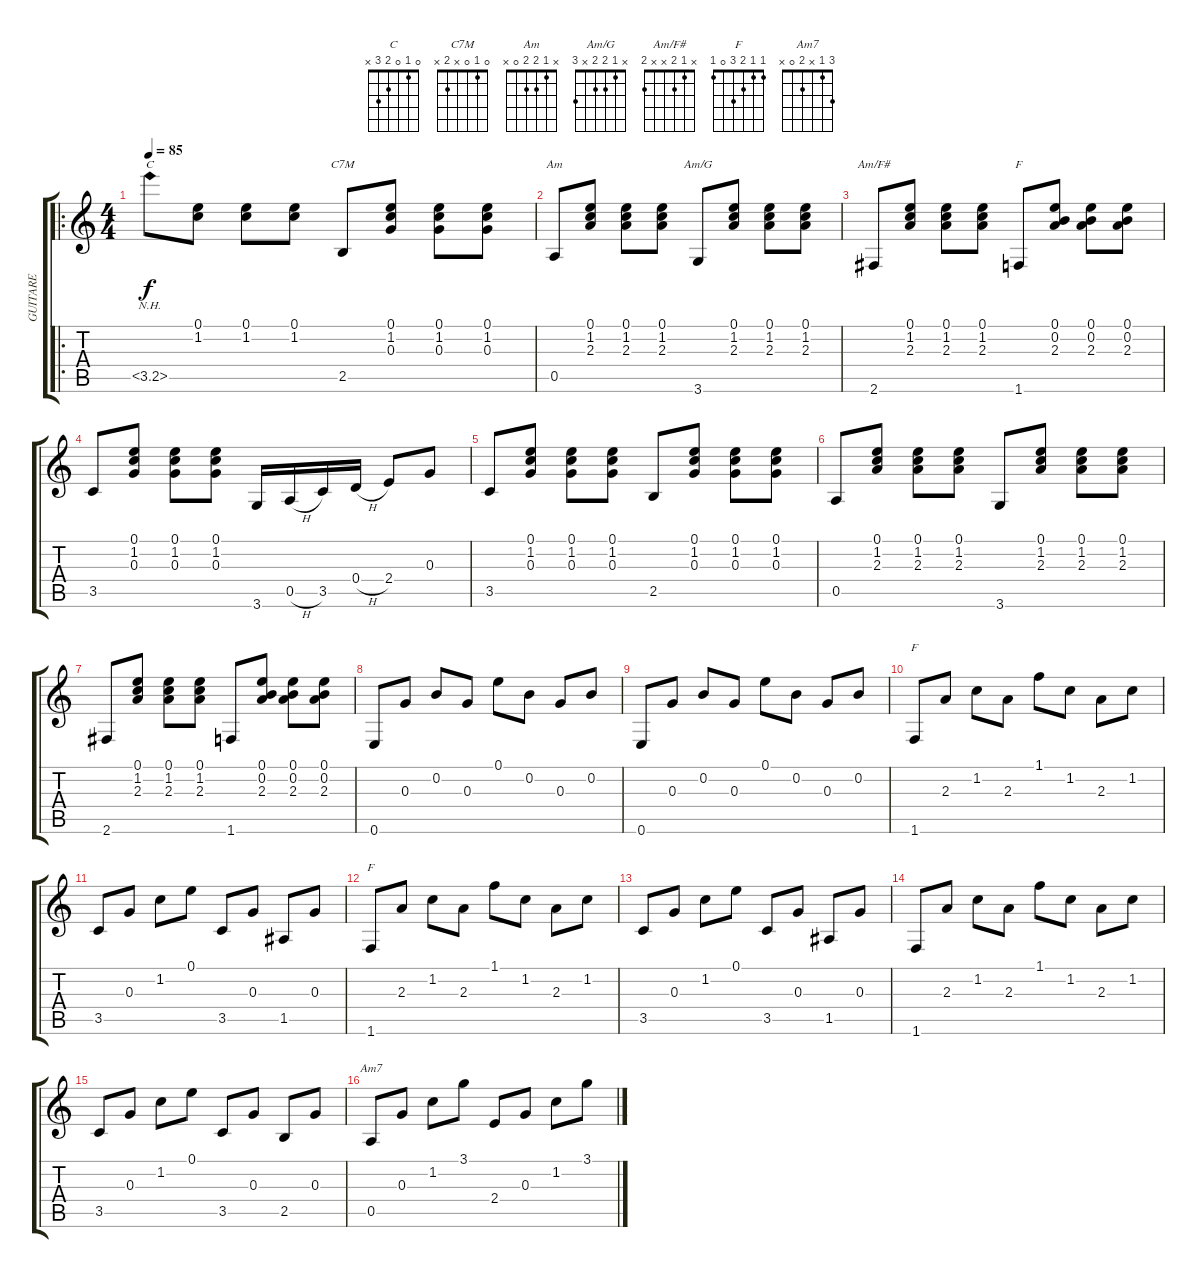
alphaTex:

\track ("GUITARE" "GUITARE") {instrument acousticguitarnylon}
\staff {score tabs}
\tuning (E4 B3 G3 D3 A2 E2) {hide}
\chord ("C" 0 1 0 2 3 x)
\chord ("C7M" 0 1 0 x 2 x)
\chord ("Am" x 1 2 2 0 x)
\chord ("Am/G" x 1 2 2 x 3)
\chord ("Am/F#" x 1 2 x x 2)
\chord ("F" x x 2 x x 1)
\chord ("F" 1 1 2 3 3 1)
\chord ("F" 1 1 2 3 0 1)
\chord ("Am7" 3 1 x 2 0 x)
\ro
\ts (4 4)
\tempo 85
\clef g2
\ks c
3.5{nh}.8{ch "C" dy f instrument acousticguitarnylon} (0.1 1.2).8 (0.1 1.2).8 (0.1 1.2).8 2.5.8{ch "C7M"} (0.1 1.2 0.3).8 (0.1 1.2 0.3).8 (0.1 1.2 0.3).8 |
0.5.8{ch "Am"} (0.1 1.2 2.3).8 (0.1 1.2 2.3).8 (0.1 1.2 2.3).8 3.6.8{ch "Am/G"} (0.1 1.2 2.3).8 (0.1 1.2 2.3).8 (0.1 1.2 2.3).8 |
2.6.8{ch "Am/F#"} (0.1 1.2 2.3).8 (0.1 1.2 2.3).8 (0.1 1.2 2.3).8 1.6.8{ch "F"} (0.1 0.2 2.3).8 (0.1 0.2 2.3).8 (0.1 0.2 2.3).8 |
3.5.8 (0.1 1.2 0.3).8 (0.1 1.2 0.3).8 (0.1 1.2 0.3).8 3.6.16 0.5{h}.16 3.5.16 0.4{h}.16 2.4.8 0.3.8 |
3.5.8 (0.1 1.2 0.3).8 (0.1 1.2 0.3).8 (0.1 1.2 0.3).8 2.5.8 (0.1 1.2 0.3).8 (0.1 1.2 0.3).8 (0.1 1.2 0.3).8 |
0.5.8 (0.1 1.2 2.3).8 (0.1 1.2 2.3).8 (0.1 1.2 2.3).8 3.6.8 (0.1 1.2 2.3).8 (0.1 1.2 2.3).8 (0.1 1.2 2.3).8 |
2.6.8 (0.1 1.2 2.3).8 (0.1 1.2 2.3).8 (0.1 1.2 2.3).8 1.6.8 (0.1 0.2 2.3).8 (0.1 0.2 2.3).8 (0.1 0.2 2.3).8 |
0.6.8 0.3.8 0.2.8 0.3.8 0.1.8 0.2.8 0.3.8 0.2.8 |
0.6.8 0.3.8 0.2.8 0.3.8 0.1.8 0.2.8 0.3.8 0.2.8 |
1.6.8{ch "F"} 2.3.8 1.2.8 2.3.8 1.1.8 1.2.8 2.3.8 1.2.8 |
3.5.8 0.3.8 1.2.8 0.1.8 3.5.8 0.3.8 1.5.8 0.3.8 |
1.6.8{ch "F"} 2.3.8 1.2.8 2.3.8 1.1.8 1.2.8 2.3.8 1.2.8 |
3.5.8 0.3.8 1.2.8 0.1.8 3.5.8 0.3.8 1.5.8 0.3.8 |
1.6.8 2.3.8 1.2.8 2.3.8 1.1.8 1.2.8 2.3.8 1.2.8 |
3.5.8 0.3.8 1.2.8 0.1.8 3.5.8 0.3.8 2.5.8 0.3.8 |
0.5.8{ch "Am7"} 0.3.8 1.2.8 3.1.8 2.4.8 0.3.8 1.2.8 3.1.8
